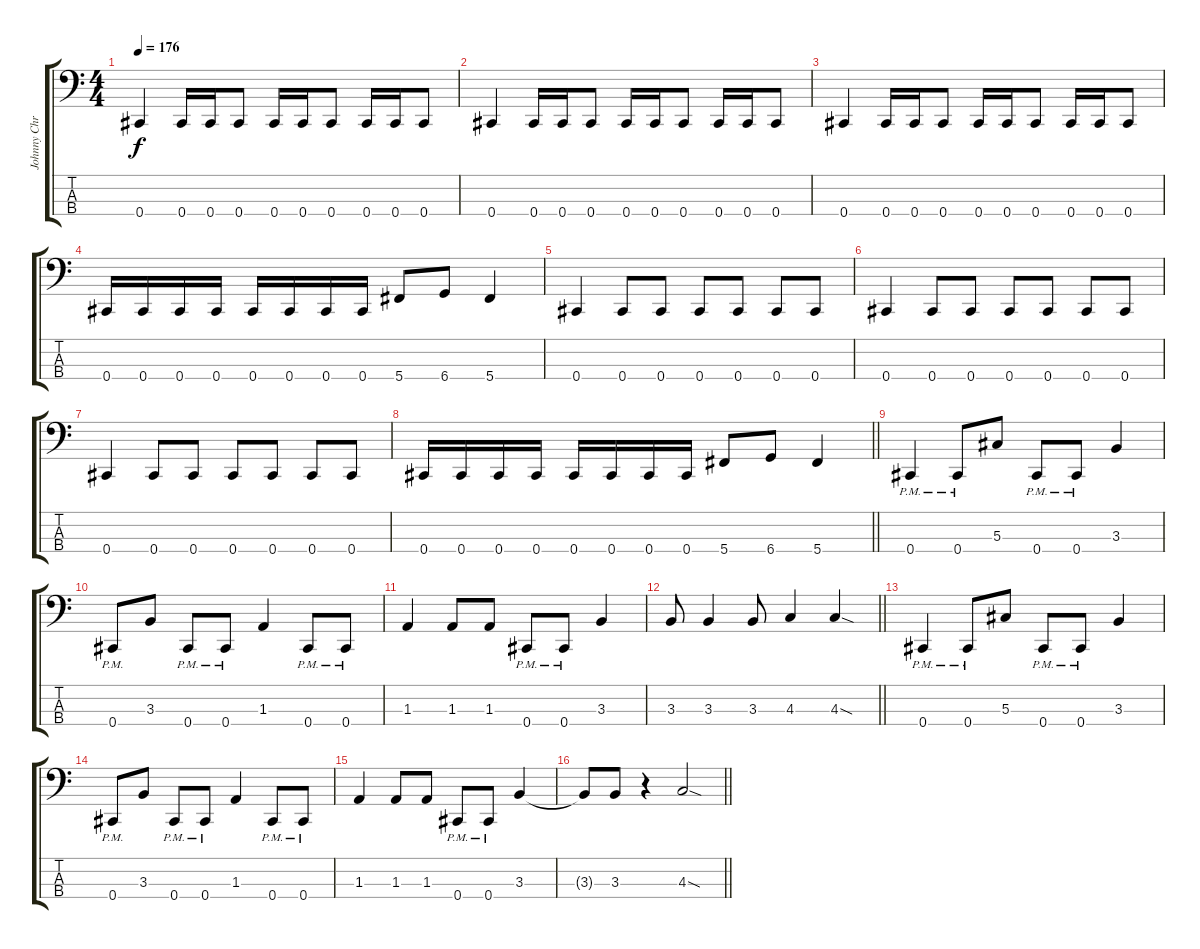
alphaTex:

\track ("Johnny Christ" "Johnny Chr") {instrument electricbasspick}
\staff {score tabs}
\tuning (Gb2 Db2 Ab1 Db1) {hide}
\ts (4 4)
\tempo 176
\clef f4
\ks c
0.4.4{dy f} 0.4.16 0.4.16 0.4.8 0.4.16 0.4.16 0.4.8 0.4.16 0.4.16 0.4.8 |
0.4.4 0.4.16 0.4.16 0.4.8 0.4.16 0.4.16 0.4.8 0.4.16 0.4.16 0.4.8 |
0.4.4 0.4.16 0.4.16 0.4.8 0.4.16 0.4.16 0.4.8 0.4.16 0.4.16 0.4.8 |
0.4.16 0.4.16 0.4.16 0.4.16 0.4.16 0.4.16 0.4.16 0.4.16 5.4.8 6.4.8 5.4.4 |
0.4.4 0.4.8 0.4.8 0.4.8 0.4.8 0.4.8 0.4.8 |
0.4.4 0.4.8 0.4.8 0.4.8 0.4.8 0.4.8 0.4.8 |
0.4.4 0.4.8 0.4.8 0.4.8 0.4.8 0.4.8 0.4.8 |
\barLineRight lightlight
0.4.16 0.4.16 0.4.16 0.4.16 0.4.16 0.4.16 0.4.16 0.4.16 5.4.8 6.4.8 5.4.4 |
0.4{pm}.4 0.4{pm}.8 5.3.8 0.4{pm}.8 0.4{pm}.8 3.3.4 |
0.4{pm}.8 3.3.8 0.4{pm}.8 0.4{pm}.8 1.3.4 0.4{pm}.8 0.4{pm}.8 |
1.3.4 1.3.8 1.3.8 0.4{pm}.8 0.4{pm}.8 3.3.4 |
\barLineRight lightlight
3.3.8 3.3.4 3.3.8 4.3.4 4.3{sod}.4 |
0.4{pm}.4 0.4{pm}.8 5.3.8 0.4{pm}.8 0.4{pm}.8 3.3.4 |
0.4{pm}.8 3.3.8 0.4{pm}.8 0.4{pm}.8 1.3.4 0.4{pm}.8 0.4{pm}.8 |
1.3.4 1.3.8 1.3.8 0.4{pm}.8 0.4{pm}.8 3.3.4 |
\barLineRight lightlight
3.3{t}.8 3.3.8 r.4 4.3{sod}.2
